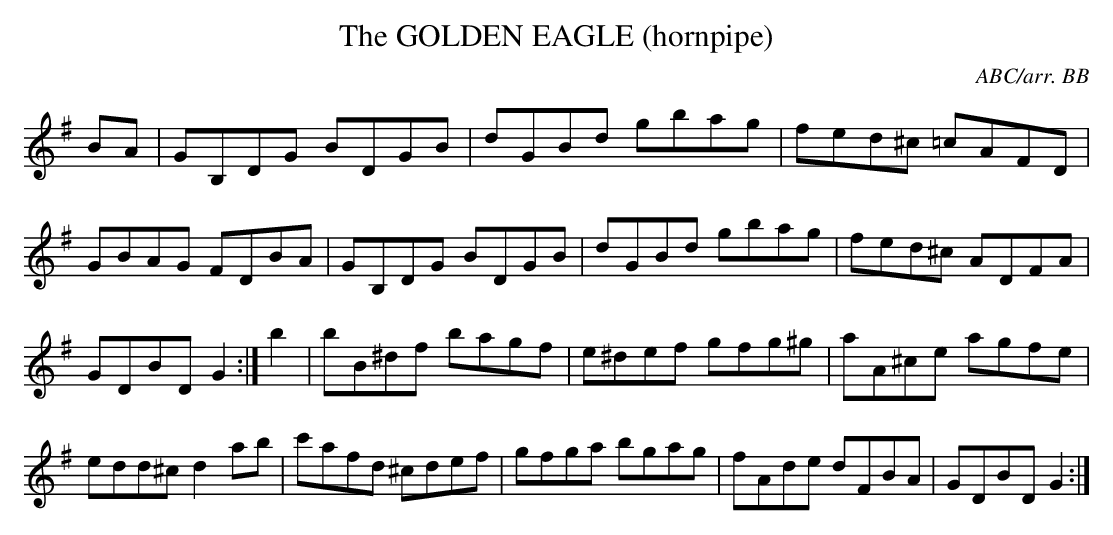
X:1
T:GOLDEN EAGLE (hornpipe), The\
C:ABC/arr. BB\
your instrument can't manage D sharp.\
M:C|\
K:G\
BA|GB,DG BDGB|dGBd gbag|fed^c =cAFD|GBAG FDBA|\
GB,DG BDGB|dGBd gbag|fed^c ADFA|GDBD G2 :|\
b2|bB^df bagf|e^def gfg^g|aA^ce agfe|edd^c d2ab|\
c'afd ^cdef|gfga bgag|fAde dFBA|GDBD G2 :|\
\
\
